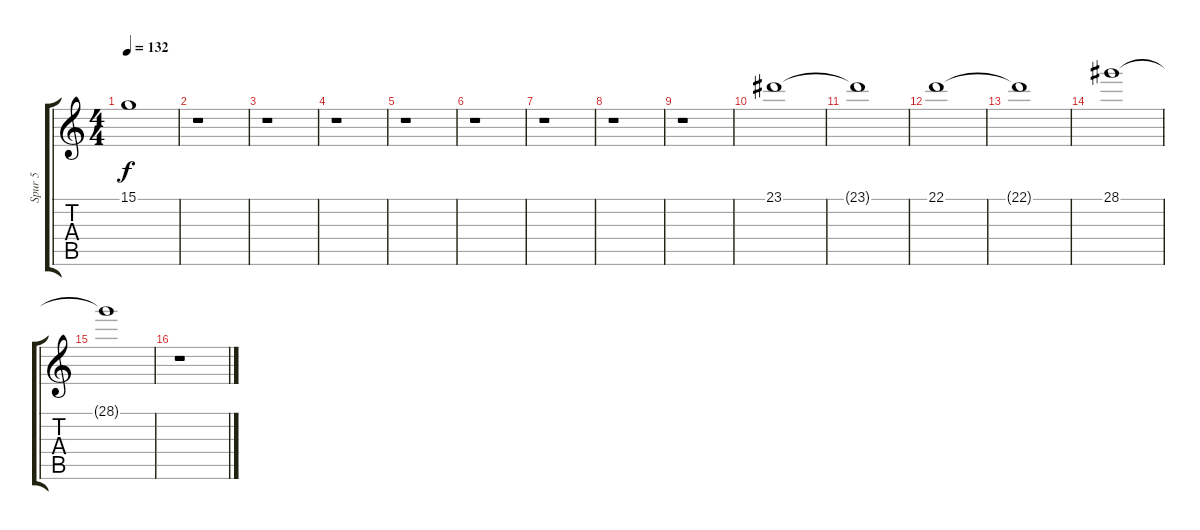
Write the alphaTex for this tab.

\track ("Spur 5" "Spur 5") {instrument stringensemble2}
\staff {score tabs}
\tuning (E4 B3 G3 D3 A2 E2) {hide}
\ts (4 4)
\tempo 132
\clef g2
\ks c
15.1{t}.1{dy f} |
r.1 |
r.1 |
r.1 |
r.1 |
r.1 |
r.1 |
r.1 |
r.1 |
23.1.1 |
23.1{t}.1 |
22.1.1 |
22.1{t}.1 |
28.1.1 |
28.1{t}.1 |
r.1
